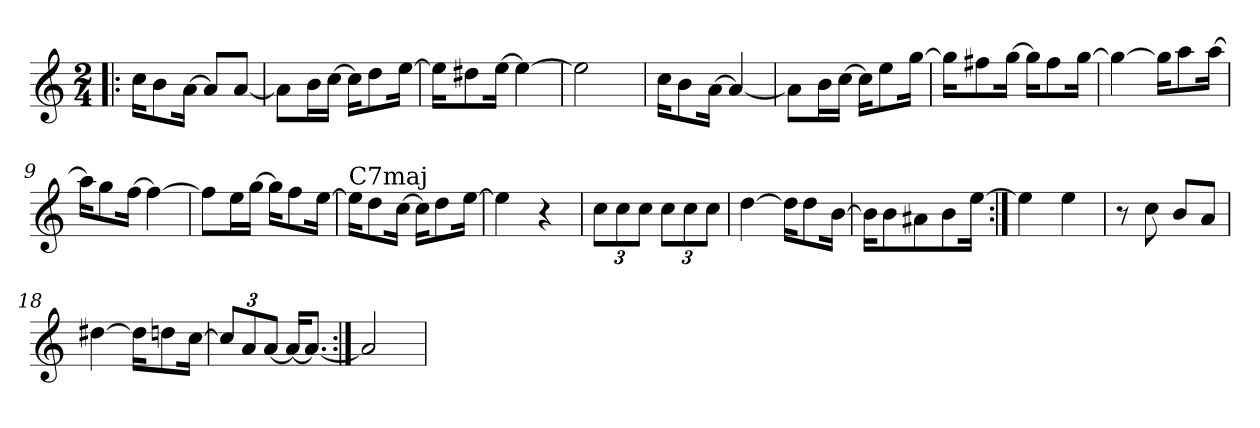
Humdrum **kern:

**kern
*part1
*staff1
*clefG2
*k[]
*C:
*M2/4
=1!|:
16cc\KL
8b\
[16a\Jk
8a/L]
[8a/J
=2
8a\L]
16b\L
[16cc\JJ
16cc\KL]
8dd\
[16ee\Jk
=3
16ee\KL]
8dd#X\
[16ee\Jk
4ee\_
=4
2ee\]
!!LO:LB:g=z
=5
16cc\KL
8b\
[16a\Jk
4a/_
=6
8a\L]
16b\L
[16cc\JJ
16cc\KL]
8ee\
[16gg\Jk
=7
16gg\KL]
8ff#X\
[16gg\Jk
16gg\KL]
8ff#\
[16gg\Jk
=8
4gg\_
16gg\KL]
8aa\
[16aa\Jk
!!LO:LB:g=z
=9
16aa\KL]
8gg\
[16ff\Jk
4ff\_
=10
8ff\L]
16ee\L
[16gg\JJ
16gg\KL]
8ff\
[16ee\Jk
=11
!LO:TX:a:t=C7maj
16ee\KL]
8dd\
[16cc\Jk
16cc\KL]
8dd\
[16ee\Jk
=12
4ee\]
4r
!!LO:LB:g=z
=13
*Xbrackettup
12cc\L
12cc\
12cc\J
12cc\L
12cc\
12cc\J
=14
[4dd\
16dd\KL]
8dd\
[16b\Jk
=15
16b\KL]
8b\
8a#X\
8b\
[16ee\Jk
=16:|!
4ee\]
4ee\
!!LO:LB:g=z
=17
8r
8cc\
8b/L
8a/J
=18
[4dd#X\
16dd#\KL]
8ddn\
[16cc\Jk
=19
12cc/L]
12a/
[12a/J
16a/KL_
8.a/J_
=20:|!
2a/]
=
*-
